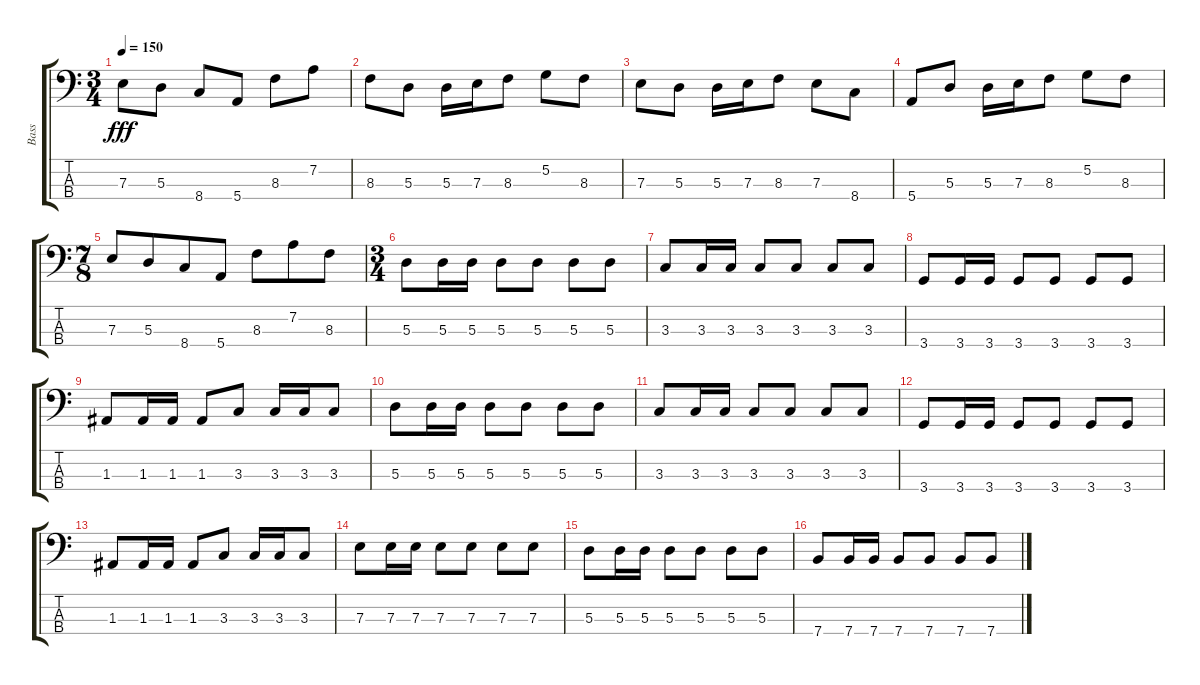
\track ("Bass" "Bass") {instrument electricbassfinger}
\staff {score tabs}
\tuning (G2 D2 A1 E1) {hide}
\ts (3 4)
\tempo 150
\clef f4
\ks c
7.3.8{dy fff} 5.3.8 8.4.8 5.4.8 8.3.8 7.2.8 |
8.3.8 5.3.8 5.3.16 7.3.16 8.3.8 5.2.8 8.3.8 |
7.3.8 5.3.8 5.3.16 7.3.16 8.3.8 7.3.8 8.4.8 |
5.4.8 5.3.8 5.3.16 7.3.16 8.3.8 5.2.8 8.3.8 |
\ts (7 8)
7.3.8 5.3.8 8.4.8 5.4.8 8.3.8 7.2.8 8.3.8 |
\ts (3 4)
5.3.8 5.3.16 5.3.16 5.3.8 5.3.8 5.3.8 5.3.8 |
3.3.8 3.3.16 3.3.16 3.3.8 3.3.8 3.3.8 3.3.8 |
3.4.8 3.4.16 3.4.16 3.4.8 3.4.8 3.4.8 3.4.8 |
1.3.8 1.3.16 1.3.16 1.3.8 3.3.8 3.3.16 3.3.16 3.3.8 |
5.3.8 5.3.16 5.3.16 5.3.8 5.3.8 5.3.8 5.3.8 |
3.3.8 3.3.16 3.3.16 3.3.8 3.3.8 3.3.8 3.3.8 |
3.4.8 3.4.16 3.4.16 3.4.8 3.4.8 3.4.8 3.4.8 |
1.3.8 1.3.16 1.3.16 1.3.8 3.3.8 3.3.16 3.3.16 3.3.8 |
7.3.8 7.3.16 7.3.16 7.3.8 7.3.8 7.3.8 7.3.8 |
5.3.8 5.3.16 5.3.16 5.3.8 5.3.8 5.3.8 5.3.8 |
7.4.8 7.4.16 7.4.16 7.4.8 7.4.8 7.4.8 7.4.8
